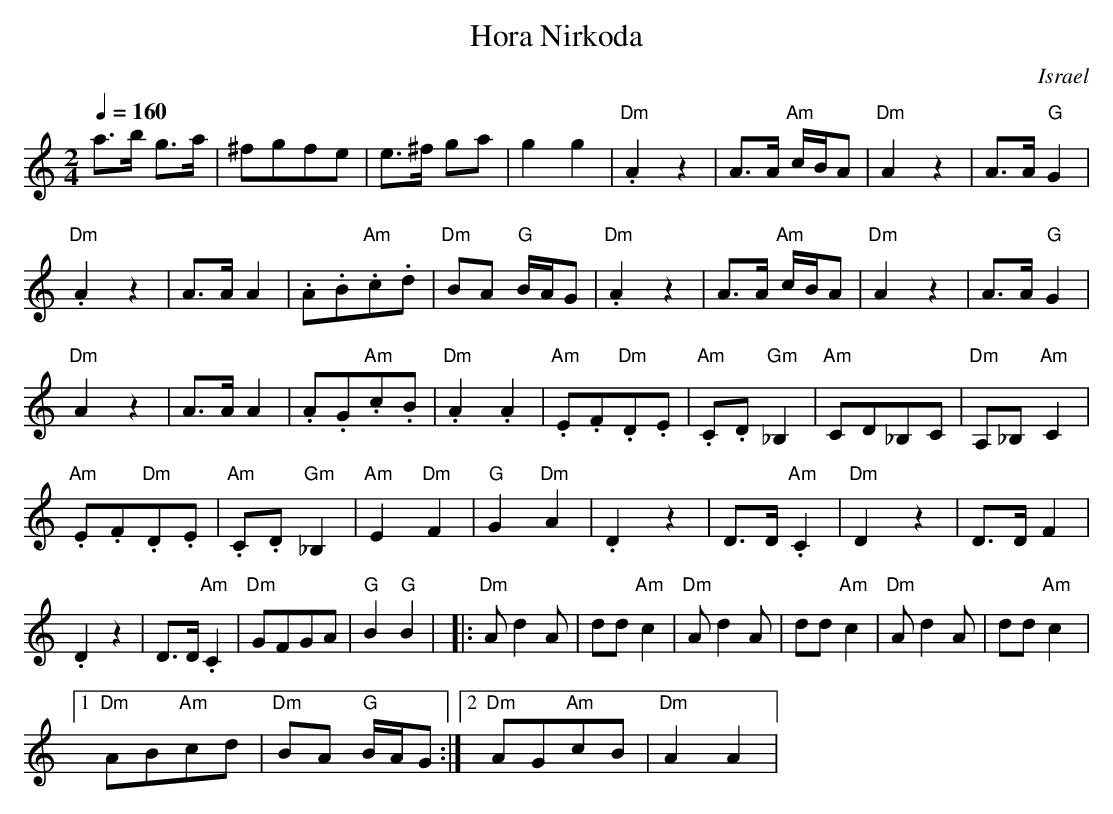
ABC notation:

X:1
T:Hora Nirkoda
O:Israel
L:1/8
M:2/4
Q:1/4=160
K:Am
a>b g>a|^fgfe|e>^f ga| g2 g2|\
"Dm".A2 z2| A>A "Am"c/B/A| "Dm"A2 z2| A>A "G"G2|
"Dm".A2 z2| A>A A2| .A.B"Am".c.d| "Dm"BA "G"B/A/G|\
"Dm".A2 z2 | A>A "Am"c/B/A| "Dm"A2 z2| A>A "G"G2|
"Dm"A2 z2| A>A A2 |.A.G"Am".c.B| "Dm".A2 .A2|\
"Am".E.F"Dm".D.E| "Am".C.D "Gm"_B,2| "Am"CD_B,C|"Dm"A,_B, "Am"C2|
"Am".E.F"Dm".D.E| "Am".C.D "Gm"_B,2| "Am"E2 "Dm"F2|"G"G2 "Dm"A2|\
.D2 z2| D>D "Am".C2| "Dm"D2 z2 |D>D F2|
.D2 z2| D>D "Am".C2| "Dm"GFGA| "G"B2 "G"B2|\
|:"Dm"A d2 A| dd "Am"c2| "Dm"A d2 A| dd "Am"c2| "Dm"A d2 A| dd "Am"c2|
[1 "Dm"AB"Am"cd|"Dm"BA "G"B/A/G:|[2 "Dm"AG"Am"cB|"Dm"A2 A2|
